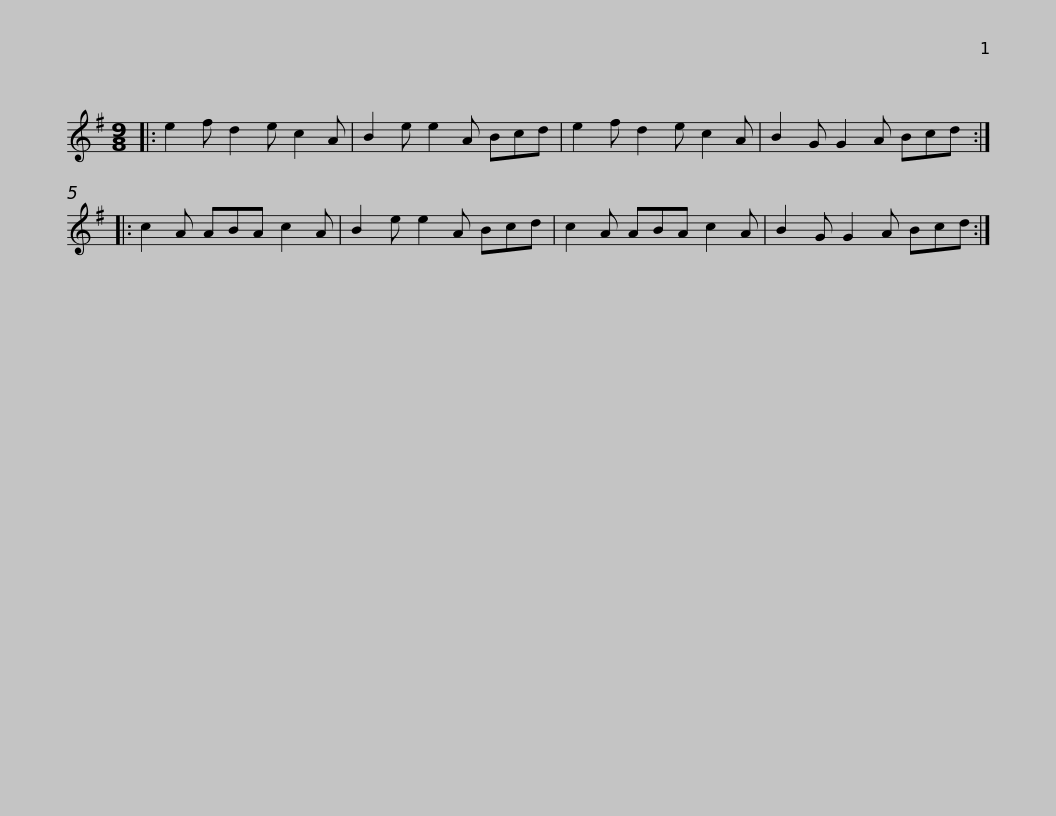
X:1
L:1/8
M:9/8
I:linebreak $
K:G
V:1 treble
V:1
|: e2 f d2 e c2 A | B2 e e2 A Bcd | e2 f d2 e c2 A | B2 G G2 A Bcd :: c2 A ABA c2 A |$ %5
 B2 e e2 A Bcd | c2 A ABA c2 A | B2 G G2 A Bcd :| %8
